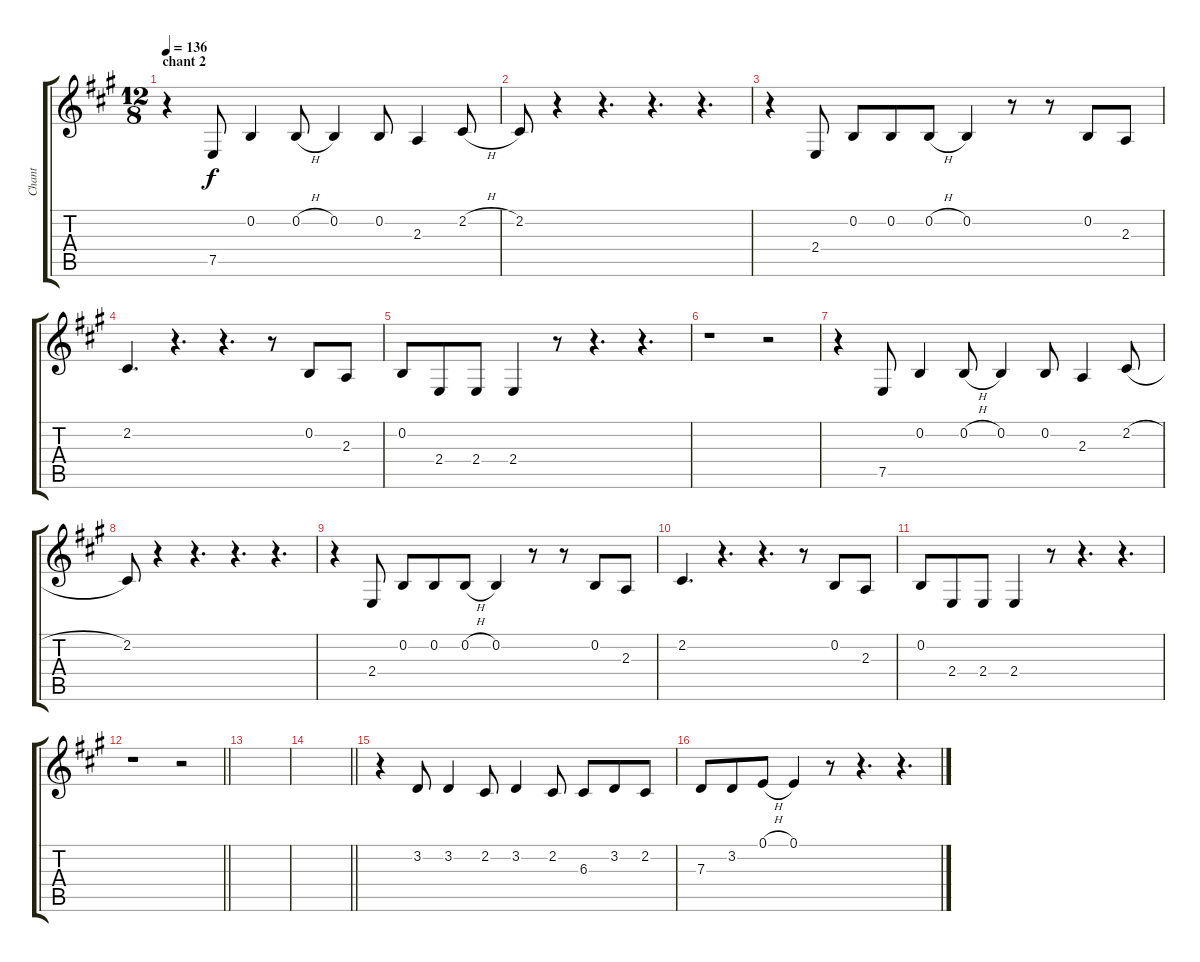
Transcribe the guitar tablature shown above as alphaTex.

\track ("Chant" "Chant") {instrument honkytonkpiano}
\staff {score tabs}
\tuning (E4 B3 G3 D3 A2 E2) {hide}
\ts (12 8)
\section ("" "chant 2")
\tempo 136
\clef g2
\ks a
r.4{dy f} 7.5.8 0.2.4 0.2{h}.8 0.2.4 0.2.8 2.3.4 2.2{h}.8 |
2.2.8 r.4 r.4{d} r.4{d} r.4{d} |
r.4 2.4.8 0.2.8 0.2.8 0.2{h}.8 0.2.4 r.8 r.8 0.2.8 2.3.8 |
2.2.4{d} r.4{d} r.4{d} r.8 0.2.8 2.3.8 |
0.2.8 2.4.8 2.4.8 2.4.4 r.8 r.4{d} r.4{d} |
r.1 r.2 |
r.4 7.5.8 0.2.4 0.2{h}.8 0.2.4 0.2.8 2.3.4 2.2{h}.8 |
2.2.8 r.4 r.4{d} r.4{d} r.4{d} |
r.4 2.4.8 0.2.8 0.2.8 0.2{h}.8 0.2.4 r.8 r.8 0.2.8 2.3.8 |
2.2.4{d} r.4{d} r.4{d} r.8 0.2.8 2.3.8 |
0.2.8 2.4.8 2.4.8 2.4.4 r.8 r.4{d} r.4{d} |
\barLineRight lightlight
r.1 r.2 |
|
\barLineRight lightlight
|
r.4 3.2.8 3.2.4 2.2.8 3.2.4 2.2.8 6.3.8 3.2.8 2.2.8 |
7.3.8 3.2.8 0.1{h}.8 0.1.4 r.8 r.4{d} r.4{d}
